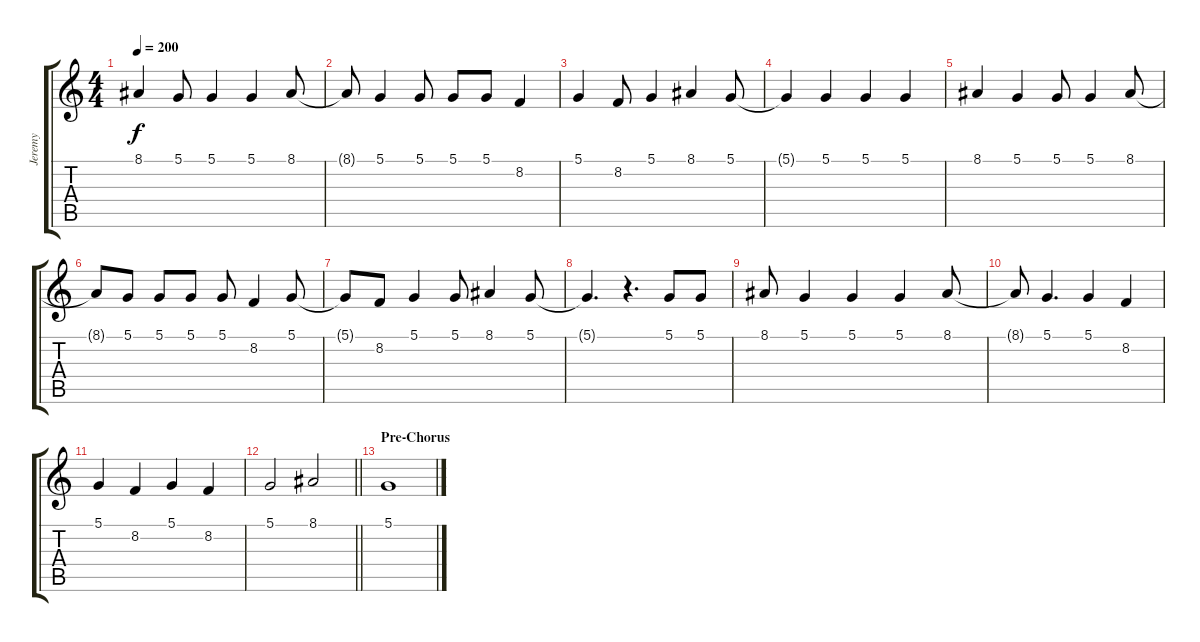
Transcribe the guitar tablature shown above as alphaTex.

\track ("Jeremy" "Jeremy") {instrument oboe}
\staff {score tabs}
\tuning (D4 A3 F3 C3 G2 C2) {hide}
\ts (4 4)
\tempo 200
\clef g2
\ks c
8.1.4{dy f} 5.1.8 5.1.4 5.1.4 8.1.8 |
8.1{t}.8 5.1.4 5.1.8 5.1.8 5.1.8 8.2.4 |
5.1.4 8.2.8 5.1.4 8.1.4 5.1.8 |
5.1{t}.4 5.1.4 5.1.4 5.1.4 |
8.1.4 5.1.4 5.1.8 5.1.4 8.1.8 |
8.1{t}.8 5.1.8 5.1.8 5.1.8 5.1.8 8.2.4 5.1.8 |
5.1{t}.8 8.2.8 5.1.4 5.1.8 8.1.4 5.1.8 |
5.1{t}.4{d} r.4{d} 5.1.8 5.1.8 |
8.1.8 5.1.4 5.1.4 5.1.4 8.1.8 |
8.1{t}.8 5.1.4{d} 5.1.4 8.2.4 |
5.1.4 8.2.4 5.1.4 8.2.4 |
\barLineRight lightlight
5.1.2 8.1.2 |
\section ("" "Pre-Chorus")
5.1.1
